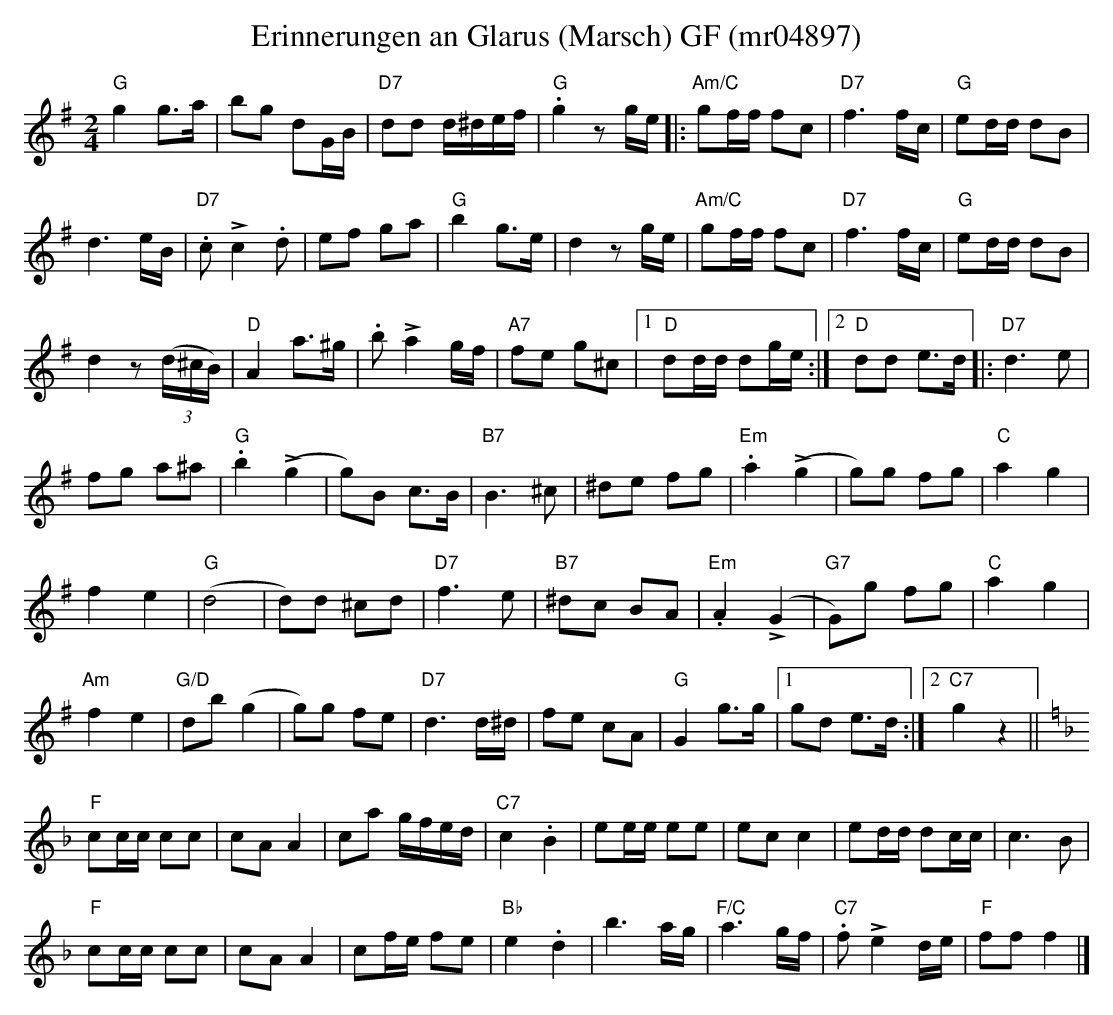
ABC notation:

X:1
T:Erinnerungen an Glarus (Marsch) GF (mr04897)
M:2/4
L:1/8
K:G %%MIDI gchordon
"G"g2g>a | bg dG/2B/2 | "D7"dd d/2^d/2e/2f/2 | "G".g2zg/2e/2 |: "Am/C"gf/2f/2 fc | "D7"f3f/2c/2 | "G"ed/2d/2 dB |
d3e/2B/2 | "D7".c!>!c2.d | ef ga | "G"b2 g>e | d2zg/2e/2 | "Am/C"gf/2f/2 fc | "D7"f3f/2c/2 | "G"ed/2d/2 dB |
d2z((3d/2^c/2B/2) | "D"A2 a>^g | .b !>!a2g/2f/2 | "A7"fe g^c |1 "D"dd/2d/2 dg/2e/2 :|2 "D"dd e>d |: "D7"d3e |
fg a^a | "G".b2 (!>!g2 | g)B c>B | "B7"B3^c | ^de fg | "Em".a2 (!>!g2 | g)g fg | "C"a2g2 |
f2e2 | "G"(d4 | d)d ^cd | "D7"f3e | "B7"^dc BA | "Em".A2(!>!G2 | "G7"G)g fg | "C"a2g2 |
"Am"f2e2 | "G/D"db (g2 | g)g fe | "D7"d3d/2^d/2 | fe cA | "G"G2 g>g |1 gd e>d :|2 "C7"g2z2 || [K:F]
"F"cc/2c/2 cc | cAA2 | ca g/2f/2e/2d/2 | "C7"c2.B2 | ee/2e/2 ee | ecc2 | ed/2d/2 dc/2c/2 | c3B |
"F"cc/2c/2 cc | cAA2 | cf/2e/2 fe | "Bb"e2.d2 | b3a/2g/2 | "F/C"a3g/2f/2 | "C7".f !>!e2 d/2e/2 | "F"ff f2 |]
